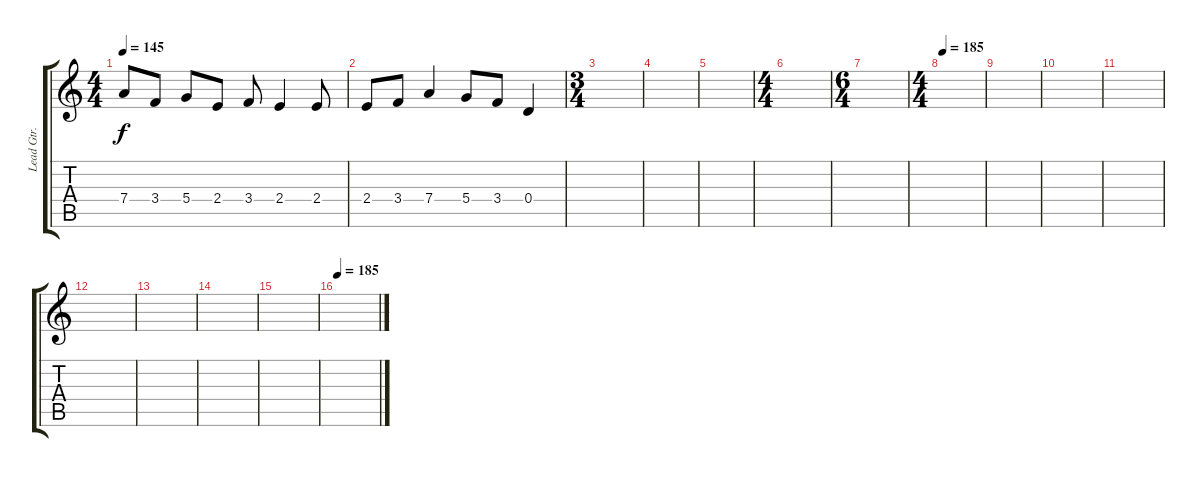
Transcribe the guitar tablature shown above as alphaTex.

\track ("Lead Gtr." "Lead Gtr.") {instrument overdrivenguitar}
\staff {score tabs}
\tuning (E4 B3 G3 D3 A2 E2) {hide}
\ts (4 4)
\tempo 145
\clef g2
\ks c
7.4.8{dy f} 3.4.8 5.4.8 2.4.8 3.4.8 2.4.4 2.4.8 |
2.4.8 3.4.8 7.4.4 5.4.8 3.4.8 0.4.4 |
\ts (3 4)
|
|
|
\ts (4 4)
|
\ts (6 4)
|
\ts (4 4)
\tempo 185
|
|
|
|
|
|
|
|
\tempo 185
